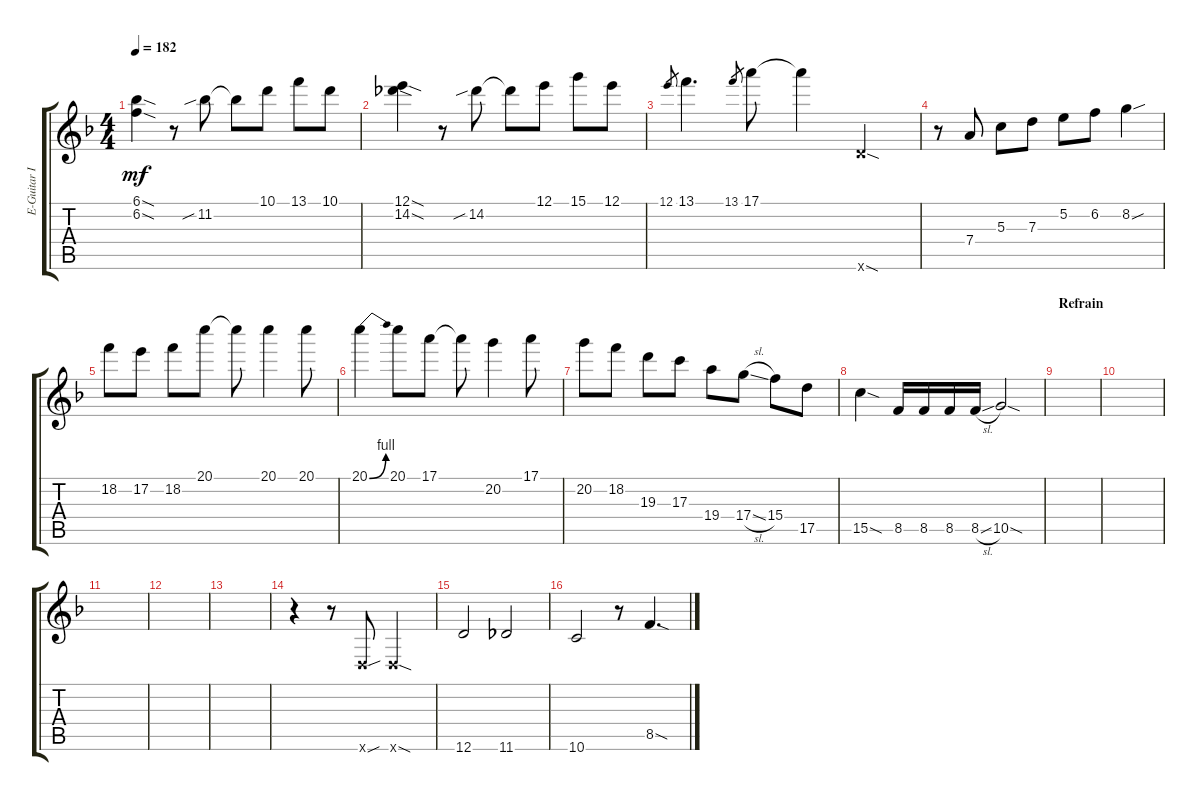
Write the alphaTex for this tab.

\track ("E-Guitar II" "E-Guitar I") {instrument overdrivenguitar}
\staff {score tabs}
\tuning (E4 B3 G3 D3 A2 D2) {hide}
\ts (4 4)
\tempo 182
\clef g2
\ks f
(6.1{sod} 6.2{sod}).4{dy mf} r.8 11.2{sib}.8 11.2{t}.8 10.1.8 13.1.8 10.1.8 |
(12.1{sod} 14.2{sod}).4 r.8 14.2{sib}.8 14.2{t}.8 12.1.8 15.1.8 12.1.8 |
12.1.8{gr} 13.1.4{d} 13.1.8{gr} 17.1.8 17.1{t}.4 12.6{sod x}.4 |
r.8 7.4.8 5.3.8 7.3.8 5.2.8 6.2.8 8.2{sou}.4 |
18.2.8 17.2.8 18.2.8 20.1.8 20.1{t}.8 20.1.4 20.1.8 |
20.1{be (bend 0 0 60 4)}.4 20.1.8 17.1.8 17.1{t}.8 20.2.4 17.1.8 |
20.2.8 18.2.8 19.3.8 17.3.8 19.4.8 17.4{sl}.8 15.4.8 17.5.8 |
15.5{sod}.4 8.5.16 8.5.16 8.5.16 8.5{sl}.16 10.5{sod}.2 |
\section ("" "Refrain")
|
|
|
|
|
r.4 r.8 0.6{sou x}.8 0.6{sod x}.2 |
12.6.2 11.6.2 |
10.6.2 r.8 8.5{sod}.4{d}
